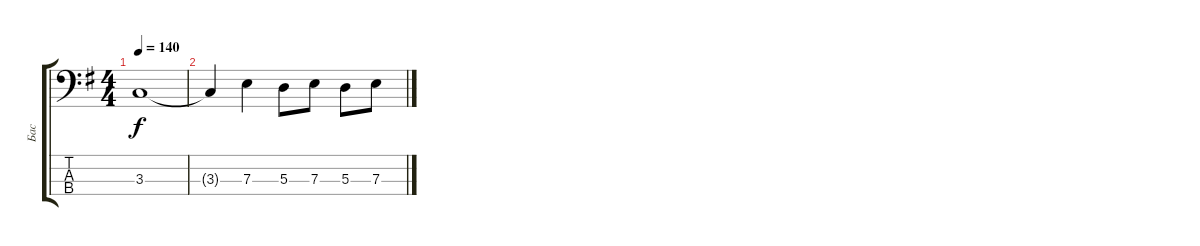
\track ("Бас" "Бас") {instrument electricbassfinger}
\staff {score tabs}
\tuning (G2 D2 A1 E1) {hide}
\ts (4 4)
\tempo 140
\clef f4
\ks g
3.3{t}.1{dy f} |
3.3{t}.4 7.3.4 5.3.8 7.3.8 5.3.8 7.3.8
